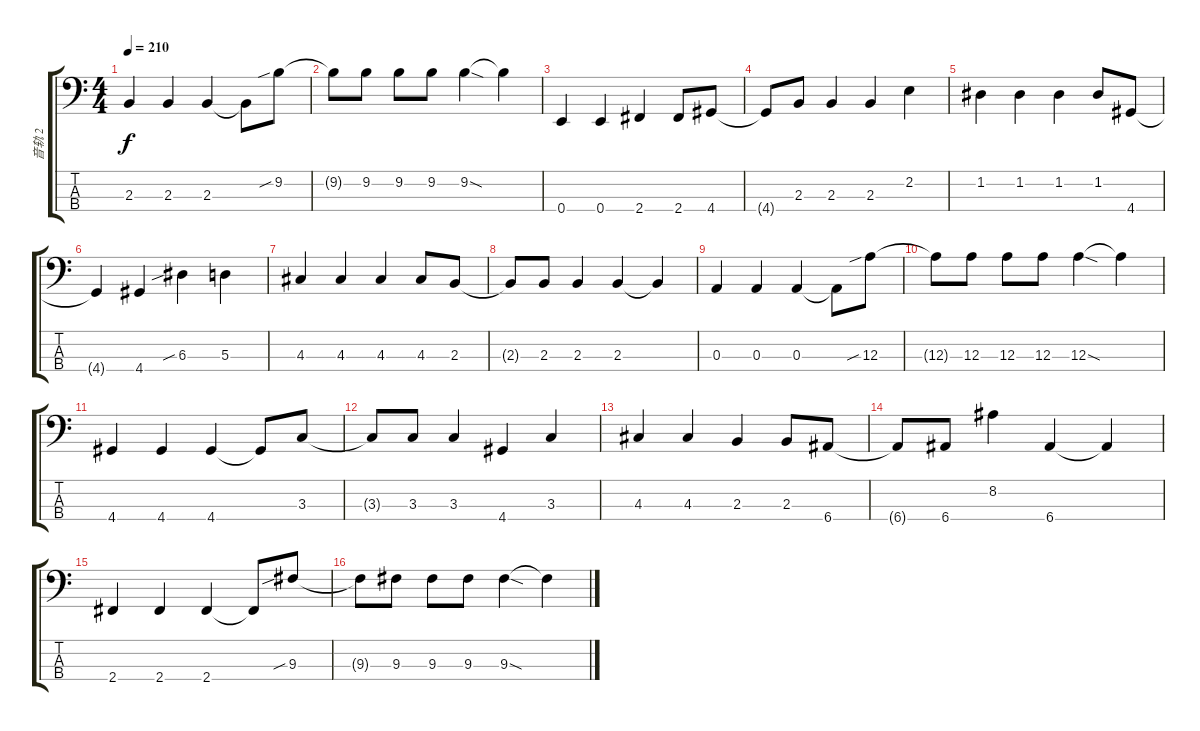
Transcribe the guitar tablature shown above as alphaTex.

\track ("音轨 2" "音轨 2") {instrument electricbassfinger}
\staff {score tabs}
\tuning (G2 D2 A1 E1) {hide}
\ts (4 4)
\tempo 210
\clef f4
\ks c
2.3.4{dy f} 2.3.4 2.3.4 2.3{t}.8 9.2{sib}.8 |
9.2{t}.8 9.2.8 9.2.8 9.2.8 9.2{sod}.4 9.2{t}.4 |
0.4.4 0.4.4 2.4.4 2.4.8 4.4.8 |
4.4{t}.8 2.3.8 2.3.4 2.3.4 2.2.4 |
1.2.4 1.2.4 1.2.4 1.2.8 4.4.8 |
4.4{t}.4 4.4.4 6.3{sib}.4 5.3.4 |
4.3.4 4.3.4 4.3.4 4.3.8 2.3.8 |
2.3{t}.8 2.3.8 2.3.4 2.3.4 2.3{t}.4 |
0.3.4 0.3.4 0.3.4 0.3{t}.8 12.3{sib}.8 |
12.3{t}.8 12.3.8 12.3.8 12.3.8 12.3{sod}.4 12.3{t}.4 |
4.4.4 4.4.4 4.4.4 4.4{t}.8 3.3.8 |
3.3{t}.8 3.3.8 3.3.4 4.4.4 3.3.4 |
4.3.4 4.3.4 2.3.4 2.3.8 6.4.8 |
6.4{t}.8 6.4.8 8.2.4 6.4.4 6.4{t}.4 |
2.4.4 2.4.4 2.4.4 2.4{t}.8 9.3{sib}.8 |
9.3{t}.8 9.3.8 9.3.8 9.3.8 9.3{sod}.4 9.3{t}.4
